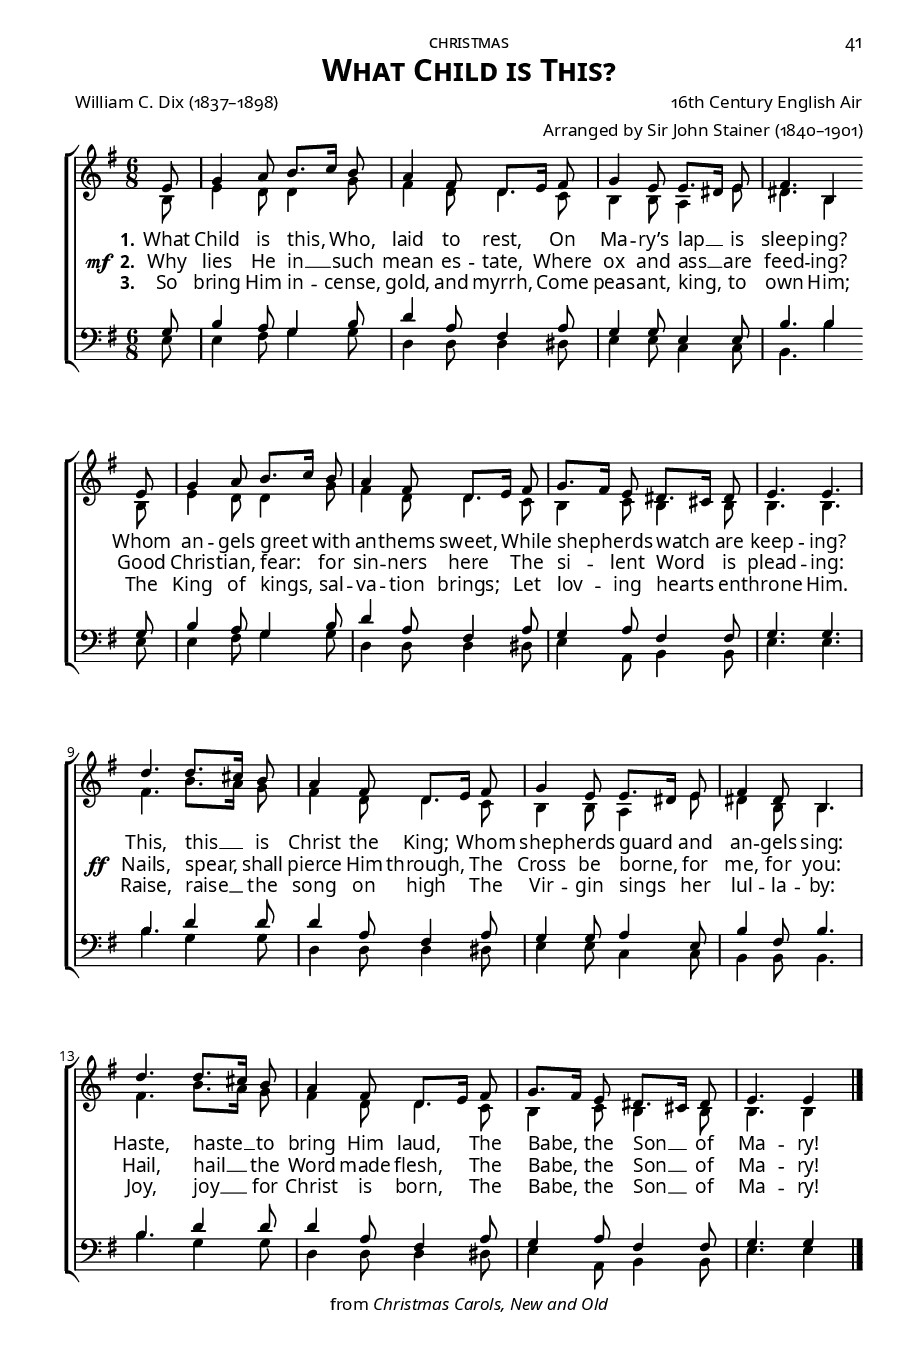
\version "2.14.2"
\include "util.ly"
\header {
  title = \markup{\override #'(font-name . "Garamond Premier Pro Semibold"){ \abs-fontsize #15 \smallCapsOldStyle"What Child is This?"}}
  poet = \markup\oldStyleNum"William C. Dix (1837–1898)"
  composer = \markup\oldStyleNum"16th Century English Air"
  arranger = \markup\oldStyleNum"Arranged by Sir John Stainer (1840–1901)"
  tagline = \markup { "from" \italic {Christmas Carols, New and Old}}
}
\paper {
  %print-all-headers = ##f
  paper-height = 9\in
  paper-width = 6\in
  indent = 0\in
  %system-system-spacing = #'((basic-distance . 10) (padding . 0))
  %system-system-spacing =
  %  #'((basic-distance . 0)
  %     (minimum-distance . 0)
  %     (padding . -0.35)
  %     (stretchability . 100))
  ragged-last-bottom = ##f
  ragged-bottom = ##f
  two-sided = ##t
  inner-margin = 0.5\in
  outer-margin = 0.25\in
  top-margin = 0.25\in
  bottom-margin = 0.25\in
  first-page-number = #041
  print-first-page-number = ##t
  headerLine = \markup{\override #'(font-name . "Garamond Premier Pro") \smallCapsOldStyle christmas}
  oddHeaderMarkup = \markup\fill-line{
     \override #'(font-name . "Garamond Premier Pro")\abs-fontsize #8.5
     \combine 
        \fill-line{"" \oldStylePageNum"" }
        \fill-line{\headerLine }
  }
  evenHeaderMarkup = \markup {
     \override #'(font-name . "Garamond Premier Pro")\abs-fontsize #8.5
     \combine
        \oldStylePageNum""
        \fill-line{\headerLine}
  }
}
#(set-global-staff-size 15) \paper{ #(define fonts (make-pango-font-tree "GoudyOlSt BT" "Garamond Premier Pro" "Garamond Premier Pro" (/ 15 20))) }

global = {
  \key g \major
  \time 6/8
  \autoBeamOff
  \override DynamicLineSpanner #'staff-padding = #0.0
  \override DynamicLineSpanner #'Y-extent = #'(-1 . 1)
  \mergeDifferentlyHeadedOn
  \mergeDifferentlyDottedOn
}

sopMusic = \relative c' {
  \partial 8 e8 |
  g4 a8 b8.[ c16] b8 |
  a4 fis8 d8.[ e16] fis8 |
  g4 e8 e8.[ dis16] e8 |
  
  fis4. b,4 \bar""\break e8 |
  g4 a8 b8.[ c16] b8 |
  a4 fis8 d8.[ e16] fis8 |
  g8.[ fis16] e8 dis8.[ cis16] dis8 |
  e4. e |
  
  d'4. d8.[ cis16] b8 |
  a4 fis8 d8.[ e16] fis8 |
  g4 e8 e8.[ dis16] e8 |
  fis4 dis8 b4. |
  
  d'4. d8.[ cis16] b8 |
  a4 fis8 d8.[ e16] fis8 |
  g8.[ fis16] e8 dis8.[ cis16] dis8 |
  \partial 8*5 e4. e4 \bar "|."
}
sopWords = \lyricmode {
  
}

altoMusic = \relative c' {
  b8 |
  e4 d8 d4 g8 |
  fis4 d8 d4 c8 |
  b4 b8 a4 e'8 |
  
  dis4. b4 b8 |
  e4 d8 d4 g8 |
  fis4 d8 d4 c8 |
  b4 c8 b4 b8 |
  b4. b |
  
  fis' b8.[ a16] g8 |
  fis4 d8 d4 c8 |
  b4 b8 a4 e'8 |
  dis4 b8 b4. |
  
  fis'4. b8.[ a16] g8 |
  fis4 d8 d4 c8 |
  b4 c8 b4 b8 |
  b4. b4 \bar "|."
}
altoWords = \lyricmode {
  \dropLyricsV
  \set stanza = #"1."
  What Child is this, Who, laid
  \set associatedVoice = "altos"
  to rest,
  \unset associatedVoice
  On Ma -- ry’s lap __ is sleep -- ing?
  Whom an -- gels greet with
  \set associatedVoice = "altos"
  an -- thems sweet,
  \unset associatedVoice
  While shep -- herds watch are keep -- ing?
  
  This, this __ is
  \set associatedVoice = "altos"
  Christ the King;
  \unset associatedVoice
  Whom shep -- herds guard and an -- gels sing:
  \raiseLyrics
  Haste, haste __ to
  \set associatedVoice = "altos"
  bring Him laud,
  \unset associatedVoice
  The Babe, the Son __ of Ma -- ry!
}
altoWordsII = {
  \dropLyricsV
  \set stanza = \markup{\dynamic"  mf " "2."}
  \lyricmode {
    Why lies He in __ such
    \set associatedVoice = "altos"
    mean es -- tate,
    \unset associatedVoice
    Where ox and ass __ are feed -- ing?
    Good Chris -- tian, fear: for
    \set associatedVoice = "altos"
    sin -- ners here
    \unset associatedVoice
    The si -- lent Word is plead -- ing:
  }
  \set stanza = \markup\dynamic"  ff "
  \lyricmode {
    Nails, spear,
%8.5x11 __
    shall
    \set associatedVoice = "altos"
    pierce Him through,
    \unset associatedVoice
    The Cross be borne, for me, for you:
  \raiseLyrics
    Hail, hail __ the
    \set associatedVoice = "altos"
    Word made flesh,
    \unset associatedVoice
    The Babe, the Son __ of Ma -- ry!
  }
}
altoWordsIII = \lyricmode {
  \dropLyricsV
  \set stanza = #"3."
  So bring Him in -- cense,
  \set associatedVoice = "altos"
  gold, and myrrh,
  \unset associatedVoice
  Come peas -- ant, king,
%8.5x11 __
  to own Him;
  The King of kings,
  \set associatedVoice = "altos"
  sal -- va -- tion brings;
  \unset associatedVoice
  Let lov -- ing hearts en -- throne Him.
  
  Raise, raise __ the
  \set associatedVoice = "altos"
  song on high
  \unset associatedVoice
  The Vir -- gin sings her lul -- la -- by:
  \raiseLyrics
  Joy, joy __ for
  \set associatedVoice = "altos"
  Christ is born,
  \unset associatedVoice
  The Babe, the Son __ of Ma -- ry!
}
altoWordsIV = \lyricmode {
}
altoWordsV = \lyricmode {
}
altoWordsVI = \lyricmode {
}
tenorMusic = \relative c' {
  g8 |
  b4 a8 g4 b8 |
  d4 a8 fis4 a8 |
  g4 g8 e4 e8 |
  
  b'4. b4 g8 |
  b4 a8 g4 b8 |
  d4 a8 fis4 a8 |
  g4 a8 fis4 fis8 |
  g4. g |
  
  b4. d4 d8 |
  d4 a8 fis4 a8 |
  g4 g8 a4 e8 |
  b'4 fis8 b4. |
  
  b d4 d8 |
  d4 a8 fis4 a8 |
  g4 a8 fis4 fis8 |
  g4. g4 \bar "|."
}
tenorWords = \lyricmode {

}

bassMusic = \relative c {
  e8 |
  e4 fis8 g4 g8 |
  d4 d8 d4 dis8 |
  e4 e8 c4 c8 |
  
  b4. b'4 e,8 |
  e4 fis8 g4 g8 |
  d4 d8 d4 dis8 |
  e4 a,8 b4 b8 |
  e4. e |
  
  b' g4 g8 |
  d4 d8 d4 dis8 |
  e4 e8 c4 c8 |
  b4 b8 b4. |
  
  b' g4 g8 |
  d4 d8 d4 dis8 |
  e4 a,8 b4 b8 |
  e4. e4 \bar "|."
}
bassWords = \lyricmode {

}

pianoRH = \relative c' {
  
}
pianoLH = \relative c' {
  
}

\score {
  <<
   \new ChoirStaff <<
%    \new Lyrics = sopranos \with { \override VerticalAxisGroup #'nonstaff-relatedstaff-spacing = #'((basic-distance . 1)) }
    \new Staff = women <<
      \new Voice = "sopranos" { \voiceOne << \global \sopMusic >> }
      \new Voice = "altos" { \voiceTwo << \global \altoMusic >> }
    >>
    \new Lyrics \with { alignAboveContext = #"women" \override VerticalAxisGroup #'nonstaff-relatedstaff-spacing = #'((basic-distance . 1))} \lyricsto "sopranos" \sopWords
    \new Lyrics = "altosVI"  \with { alignBelowContext = #"women" } \lyricsto "sopranos" \altoWordsVI
    \new Lyrics = "altosV"  \with { alignBelowContext = #"women" } \lyricsto "sopranos" \altoWordsV
    \new Lyrics = "altosIV"  \with { alignBelowContext = #"women" } \lyricsto "sopranos" \altoWordsIV
    \new Lyrics = "altosIII"  \with { alignBelowContext = #"women" } \lyricsto "sopranos" \altoWordsIII
    \new Lyrics = "altosII"  \with { alignBelowContext = #"women" } \lyricsto "sopranos" \altoWordsII
    \new Lyrics = "altos"  \with { alignBelowContext = #"women" } \lyricsto "sopranos" \altoWords
   \new Staff = men <<
      \clef bass
      \new Voice = "tenors" { \voiceOne << \global \tenorMusic >> }
      \new Voice = "basses" { \voiceTwo << \global \bassMusic >> }
    >>
    \new Lyrics \with { alignAboveContext = #"men" \override VerticalAxisGroup #'nonstaff-relatedstaff-spacing = #'((basic-distance . 1)) } \lyricsto "tenors" \tenorWords
    \new Lyrics \with { alignBelowContext = #"men" \override VerticalAxisGroup #'nonstaff-relatedstaff-spacing = #'((basic-distance . 1)) } \lyricsto "basses" \bassWords
  >>
%    \new PianoStaff << \new Staff { \new Voice { \pianoRH } } \new Staff { \clef "bass" \pianoLH } >>
  >>
  \layout {
    \context {
      \Score
      %\override SpacingSpanner #'base-shortest-duration = #(ly:make-moment 1 8)
      %\override SpacingSpanner #'common-shortest-duration = #(ly:make-moment 1 4)
    }
    \context {
      % Remove all empty staves
      % \Staff \RemoveEmptyStaves \override VerticalAxisGroup #'remove-first = ##t
    }
  }
  \midi {
    %\tempo 4 = 90
    \set Staff.midiInstrument = "flute"
  
    \context {
      \Voice
      \remove "Dynamic_performer"
    }
  }
}
